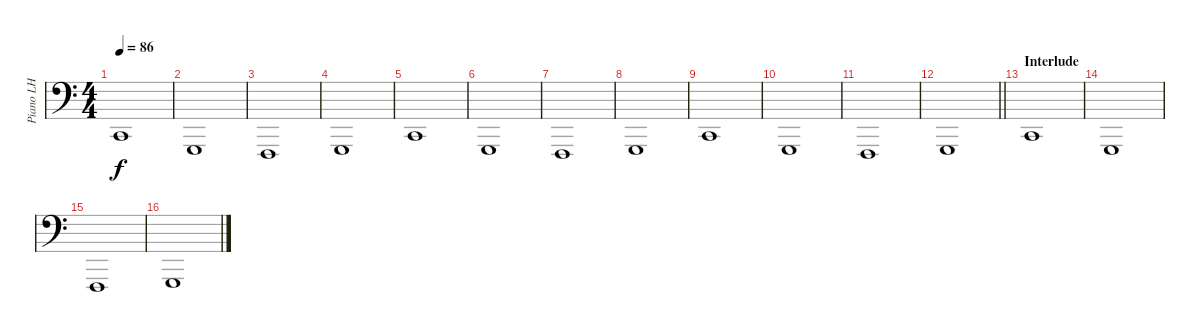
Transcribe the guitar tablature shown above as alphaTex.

\track ("Piano LH" "Piano LH") {instrument brightacousticpiano}
\staff {score}
\tuning (G2 D2 A1 E1) {hide}
\ts (4 4)
\tempo 86
\clef f4
\ks c
3.3.1{dy f} |
3.4.1 |
1.4.1 |
3.4.1 |
3.3.1 |
3.4.1 |
1.4.1 |
3.4.1 |
3.3.1 |
3.4.1 |
1.4.1 |
\barLineRight lightlight
3.4.1 |
\section ("" "Interlude")
3.3.1 |
3.4.1 |
1.4.1 |
3.4.1
